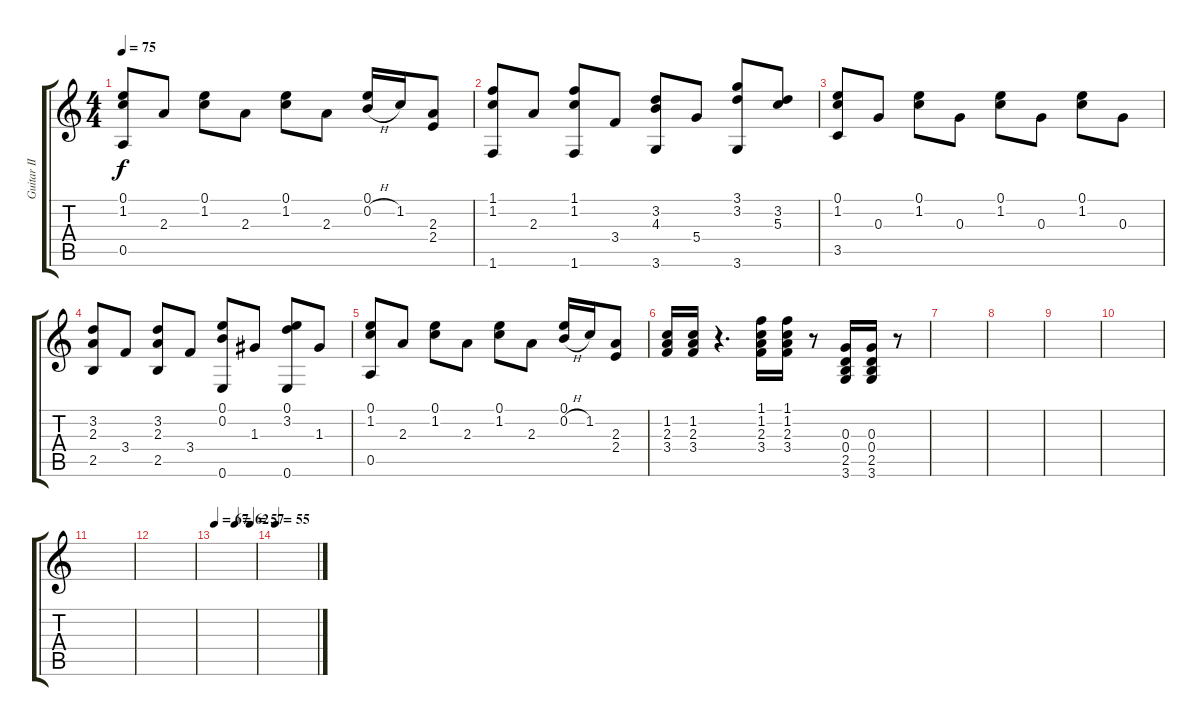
\track ("Guitar II" "Guitar II") {instrument acousticguitarnylon}
\staff {score tabs}
\tuning (E4 B3 G3 D3 A2 E2) {hide}
\ts (4 4)
\tempo 75
\clef g2
\ks c
(0.1 1.2 0.5).8{dy f} 2.3.8 (0.1 1.2).8 2.3.8 (0.1 1.2).8 2.3.8 (0.1 0.2{h}).16 1.2.16 (2.3 2.4).8 |
(1.1 1.2 1.6).8 2.3.8 (1.1 1.2 1.6).8 3.4.8 (3.2 4.3 3.6).8 5.4.8 (3.1 3.2 3.6).8 (3.2 5.3).8 |
(0.1 1.2 3.5).8 0.3.8 (0.1 1.2).8 0.3.8 (0.1 1.2).8 0.3.8 (0.1 1.2).8 0.3.8 |
(3.2 2.3 2.5).8 3.4.8 (3.2 2.3 2.5).8 3.4.8 (0.1 0.2 0.6).8 1.3.8 (0.1 3.2 0.6).8 1.3.8 |
(0.1 1.2 0.5).8 2.3.8 (0.1 1.2).8 2.3.8 (0.1 1.2).8 2.3.8 (0.1 0.2{h}).16 1.2.16 (2.3 2.4).8 |
(1.2 2.3 3.4).16 (1.2 2.3 3.4).16 r.4{d} (1.1 1.2 2.3 3.4).16 (1.1 1.2 2.3 3.4).16 r.8 (0.3 0.4 2.5 3.6).16 (0.3 0.4 2.5 3.6).16 r.8 |
|
|
|
|
|
|
\tempo 70
\tempo (60 0.5)
\tempo 67
\tempo (62 0.5)
\tempo (57 0.875)
|
\tempo 60
\tempo 55
